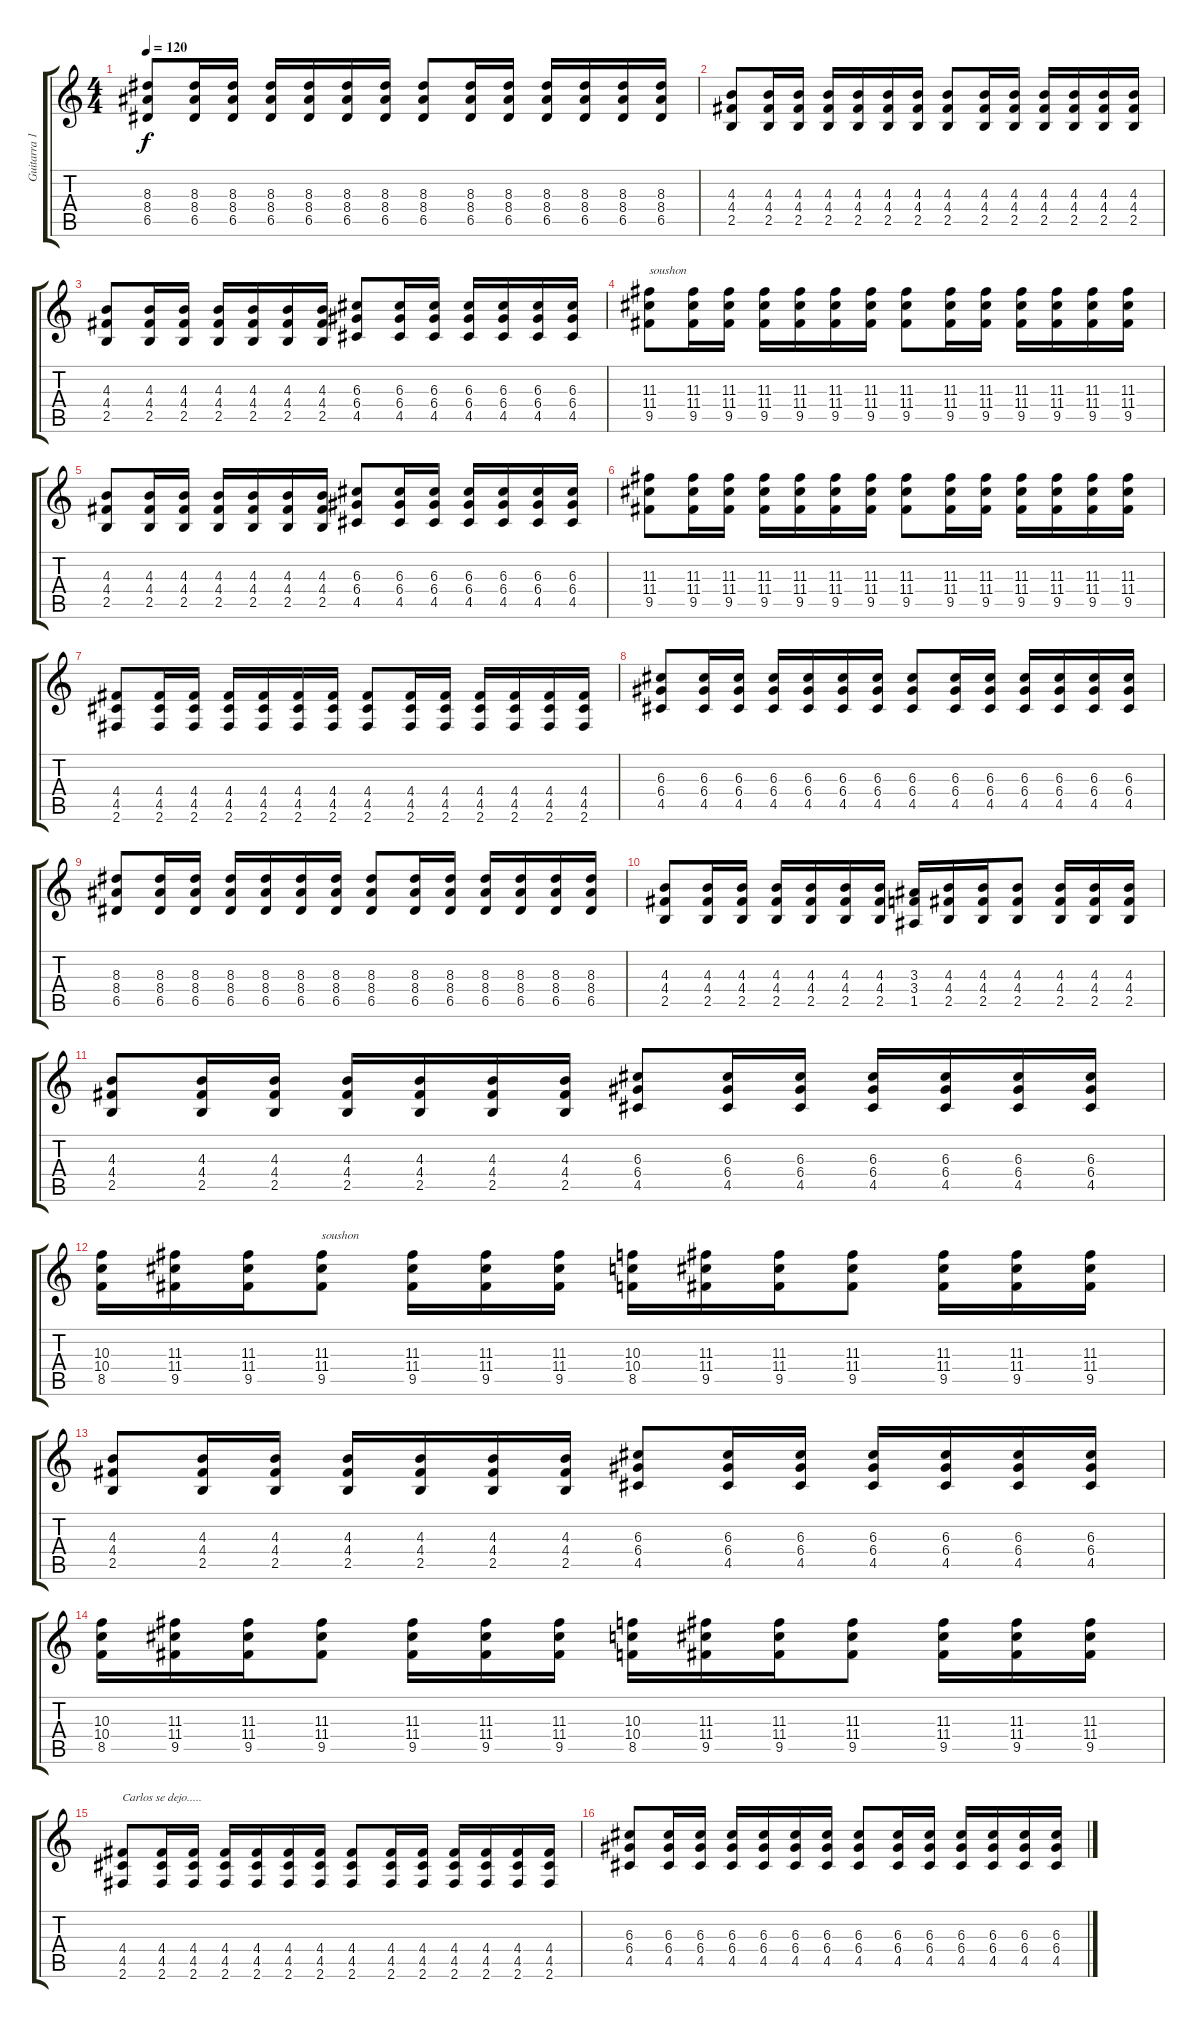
\track ("Guitarra 1" "Guitarra 1") {instrument distortionguitar}
\staff {score tabs}
\tuning (E4 B3 G3 D3 A2 E2) {hide}
\ts (4 4)
\tempo 120
\clef g2
\ks c
(8.3 8.4 6.5).8{dy f} (8.3 8.4 6.5).16 (8.3 8.4 6.5).16 (8.3 8.4 6.5).16 (8.3 8.4 6.5).16 (8.3 8.4 6.5).16 (8.3 8.4 6.5).16 (8.3 8.4 6.5).8 (8.3 8.4 6.5).16 (8.3 8.4 6.5).16 (8.3 8.4 6.5).16 (8.3 8.4 6.5).16 (8.3 8.4 6.5).16 (8.3 8.4 6.5).16 |
(4.3 4.4 2.5).8 (4.3 4.4 2.5).16 (4.3 4.4 2.5).16 (4.3 4.4 2.5).16 (4.3 4.4 2.5).16 (4.3 4.4 2.5).16 (4.3 4.4 2.5).16 (4.3 4.4 2.5).8 (4.3 4.4 2.5).16 (4.3 4.4 2.5).16 (4.3 4.4 2.5).16 (4.3 4.4 2.5).16 (4.3 4.4 2.5).16 (4.3 4.4 2.5).16 |
(4.3 4.4 2.5).8 (4.3 4.4 2.5).16 (4.3 4.4 2.5).16 (4.3 4.4 2.5).16 (4.3 4.4 2.5).16 (4.3 4.4 2.5).16 (4.3 4.4 2.5).16 (6.3 6.4 4.5).8 (6.3 6.4 4.5).16 (6.3 6.4 4.5).16 (6.3 6.4 4.5).16 (6.3 6.4 4.5).16 (6.3 6.4 4.5).16 (6.3 6.4 4.5).16 |
(11.3 11.4 9.5).8{txt "soushon"} (11.3 11.4 9.5).16 (11.3 11.4 9.5).16 (11.3 11.4 9.5).16 (11.3 11.4 9.5).16 (11.3 11.4 9.5).16 (11.3 11.4 9.5).16 (11.3 11.4 9.5).8 (11.3 11.4 9.5).16 (11.3 11.4 9.5).16 (11.3 11.4 9.5).16 (11.3 11.4 9.5).16 (11.3 11.4 9.5).16 (11.3 11.4 9.5).16 |
(4.3 4.4 2.5).8 (4.3 4.4 2.5).16 (4.3 4.4 2.5).16 (4.3 4.4 2.5).16 (4.3 4.4 2.5).16 (4.3 4.4 2.5).16 (4.3 4.4 2.5).16 (6.3 6.4 4.5).8 (6.3 6.4 4.5).16 (6.3 6.4 4.5).16 (6.3 6.4 4.5).16 (6.3 6.4 4.5).16 (6.3 6.4 4.5).16 (6.3 6.4 4.5).16 |
(11.3 11.4 9.5).8 (11.3 11.4 9.5).16 (11.3 11.4 9.5).16 (11.3 11.4 9.5).16 (11.3 11.4 9.5).16 (11.3 11.4 9.5).16 (11.3 11.4 9.5).16 (11.3 11.4 9.5).8 (11.3 11.4 9.5).16 (11.3 11.4 9.5).16 (11.3 11.4 9.5).16 (11.3 11.4 9.5).16 (11.3 11.4 9.5).16 (11.3 11.4 9.5).16 |
(4.4 4.5 2.6).8 (4.4 4.5 2.6).16 (4.4 4.5 2.6).16 (4.4 4.5 2.6).16 (4.4 4.5 2.6).16 (4.4 4.5 2.6).16 (4.4 4.5 2.6).16 (4.4 4.5 2.6).8 (4.4 4.5 2.6).16 (4.4 4.5 2.6).16 (4.4 4.5 2.6).16 (4.4 4.5 2.6).16 (4.4 4.5 2.6).16 (4.4 4.5 2.6).16 |
(6.3 6.4 4.5).8 (6.3 6.4 4.5).16 (6.3 6.4 4.5).16 (6.3 6.4 4.5).16 (6.3 6.4 4.5).16 (6.3 6.4 4.5).16 (6.3 6.4 4.5).16 (6.3 6.4 4.5).8 (6.3 6.4 4.5).16 (6.3 6.4 4.5).16 (6.3 6.4 4.5).16 (6.3 6.4 4.5).16 (6.3 6.4 4.5).16 (6.3 6.4 4.5).16 |
(8.3 8.4 6.5).8 (8.3 8.4 6.5).16 (8.3 8.4 6.5).16 (8.3 8.4 6.5).16 (8.3 8.4 6.5).16 (8.3 8.4 6.5).16 (8.3 8.4 6.5).16 (8.3 8.4 6.5).8 (8.3 8.4 6.5).16 (8.3 8.4 6.5).16 (8.3 8.4 6.5).16 (8.3 8.4 6.5).16 (8.3 8.4 6.5).16 (8.3 8.4 6.5).16 |
(4.3 4.4 2.5).8 (4.3 4.4 2.5).16 (4.3 4.4 2.5).16 (4.3 4.4 2.5).16 (4.3 4.4 2.5).16 (4.3 4.4 2.5).16 (4.3 4.4 2.5).16 (3.3 3.4 1.5).16 (4.3 4.4 2.5).16 (4.3 4.4 2.5).16 (4.3 4.4 2.5).8 (4.3 4.4 2.5).16 (4.3 4.4 2.5).16 (4.3 4.4 2.5).16 |
(4.3 4.4 2.5).8 (4.3 4.4 2.5).16 (4.3 4.4 2.5).16 (4.3 4.4 2.5).16 (4.3 4.4 2.5).16 (4.3 4.4 2.5).16 (4.3 4.4 2.5).16 (6.3 6.4 4.5).8 (6.3 6.4 4.5).16 (6.3 6.4 4.5).16 (6.3 6.4 4.5).16 (6.3 6.4 4.5).16 (6.3 6.4 4.5).16 (6.3 6.4 4.5).16 |
(10.3 10.4 8.5).16 (11.3 11.4 9.5).16 (11.3 11.4 9.5).16 (11.3 11.4 9.5).8{txt "soushon"} (11.3 11.4 9.5).16 (11.3 11.4 9.5).16 (11.3 11.4 9.5).16 (10.3 10.4 8.5).16 (11.3 11.4 9.5).16 (11.3 11.4 9.5).16 (11.3 11.4 9.5).8 (11.3 11.4 9.5).16 (11.3 11.4 9.5).16 (11.3 11.4 9.5).16 |
(4.3 4.4 2.5).8 (4.3 4.4 2.5).16 (4.3 4.4 2.5).16 (4.3 4.4 2.5).16 (4.3 4.4 2.5).16 (4.3 4.4 2.5).16 (4.3 4.4 2.5).16 (6.3 6.4 4.5).8 (6.3 6.4 4.5).16 (6.3 6.4 4.5).16 (6.3 6.4 4.5).16 (6.3 6.4 4.5).16 (6.3 6.4 4.5).16 (6.3 6.4 4.5).16 |
(10.3 10.4 8.5).16 (11.3 11.4 9.5).16 (11.3 11.4 9.5).16 (11.3 11.4 9.5).8 (11.3 11.4 9.5).16 (11.3 11.4 9.5).16 (11.3 11.4 9.5).16 (10.3 10.4 8.5).16 (11.3 11.4 9.5).16 (11.3 11.4 9.5).16 (11.3 11.4 9.5).8 (11.3 11.4 9.5).16 (11.3 11.4 9.5).16 (11.3 11.4 9.5).16 |
(4.4 4.5 2.6).8{txt "Carlos se dejo....."} (4.4 4.5 2.6).16 (4.4 4.5 2.6).16 (4.4 4.5 2.6).16 (4.4 4.5 2.6).16 (4.4 4.5 2.6).16 (4.4 4.5 2.6).16 (4.4 4.5 2.6).8 (4.4 4.5 2.6).16 (4.4 4.5 2.6).16 (4.4 4.5 2.6).16 (4.4 4.5 2.6).16 (4.4 4.5 2.6).16 (4.4 4.5 2.6).16 |
(6.3 6.4 4.5).8 (6.3 6.4 4.5).16 (6.3 6.4 4.5).16 (6.3 6.4 4.5).16 (6.3 6.4 4.5).16 (6.3 6.4 4.5).16 (6.3 6.4 4.5).16 (6.3 6.4 4.5).8 (6.3 6.4 4.5).16 (6.3 6.4 4.5).16 (6.3 6.4 4.5).16 (6.3 6.4 4.5).16 (6.3 6.4 4.5).16 (6.3 6.4 4.5).16
